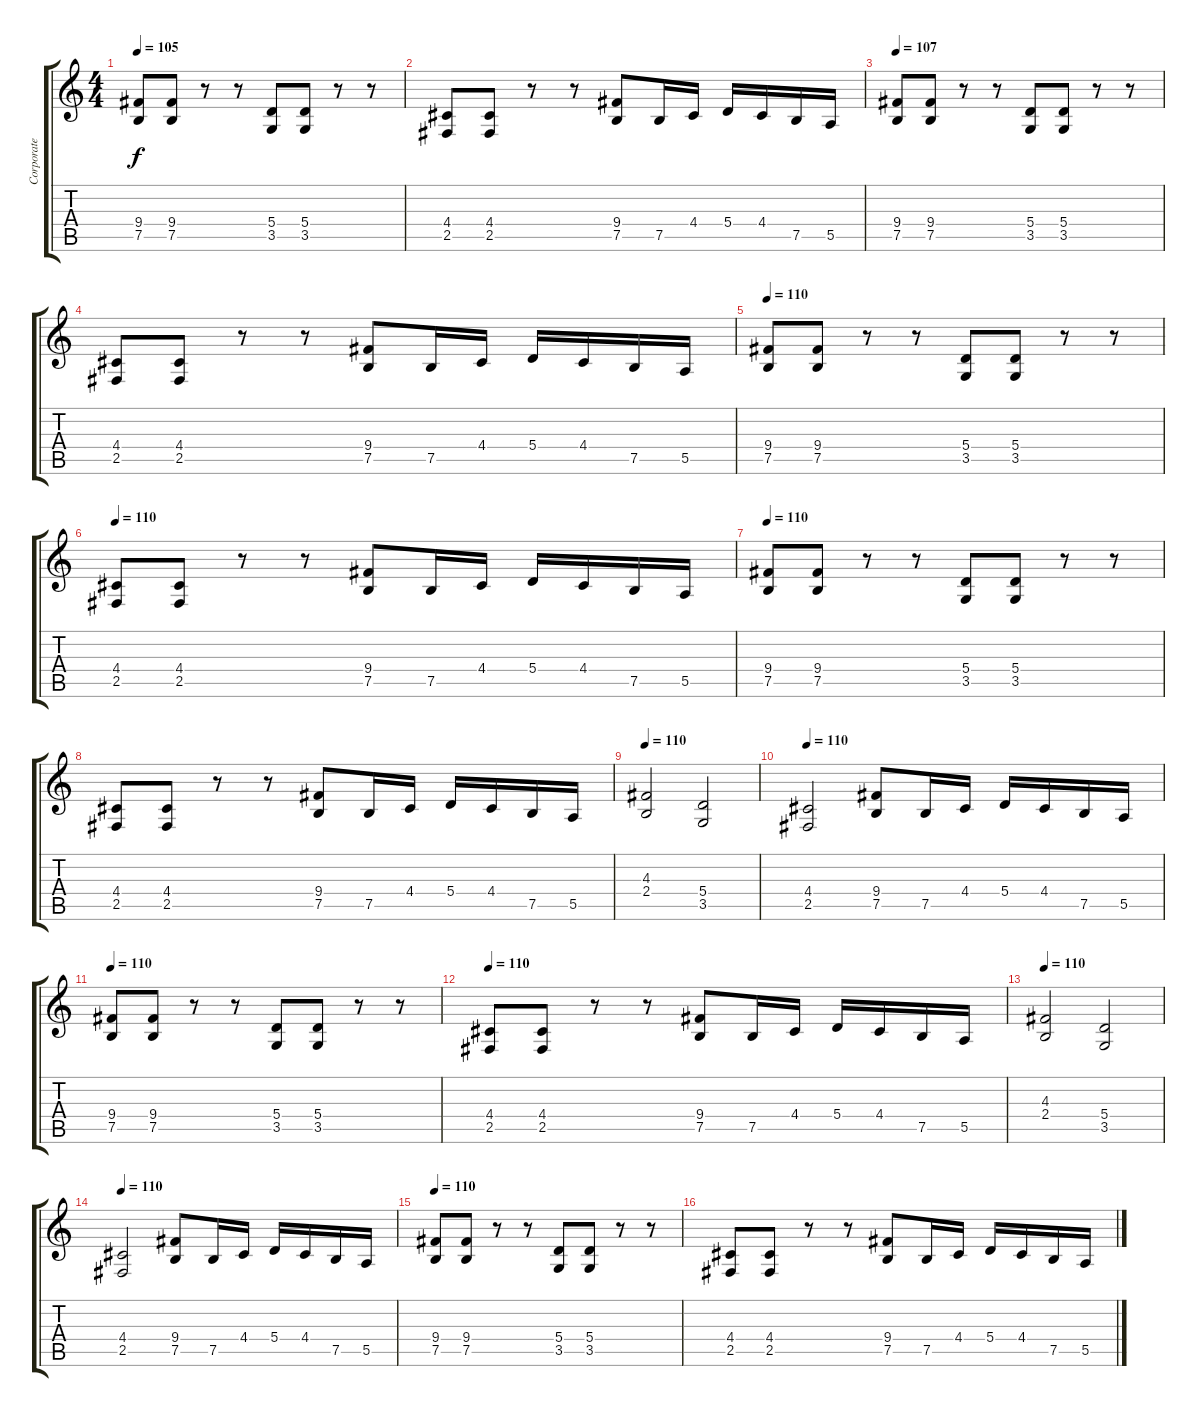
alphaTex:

\track ("Corporate Death (R)" "Corporate ") {instrument distortionguitar}
\staff {score tabs}
\tuning (B3 Gb3 D3 A2 E2 B1) {hide}
\ts (4 4)
\tempo 105
\clef g2
\ks c
(9.4 7.5).8{dy f instrument distortionguitar} (9.4 7.5).8 r.8 r.8 (5.4 3.5).8 (5.4 3.5).8 r.8 r.8 |
(4.4 2.5).8 (4.4 2.5).8 r.8 r.8 (9.4 7.5).8 7.5.16 4.4.16 5.4.16 4.4.16 7.5.16 5.5.16 |
\tempo 107
(9.4 7.5).8 (9.4 7.5).8 r.8 r.8 (5.4 3.5).8 (5.4 3.5).8 r.8 r.8 |
(4.4 2.5).8 (4.4 2.5).8 r.8 r.8 (9.4 7.5).8 7.5.16 4.4.16 5.4.16 4.4.16 7.5.16 5.5.16 |
\tempo 110
(9.4 7.5).8 (9.4 7.5).8 r.8 r.8 (5.4 3.5).8 (5.4 3.5).8 r.8 r.8 |
\tempo 110
(4.4 2.5).8 (4.4 2.5).8 r.8 r.8 (9.4 7.5).8 7.5.16 4.4.16 5.4.16 4.4.16 7.5.16 5.5.16 |
\tempo 110
(9.4 7.5).8 (9.4 7.5).8 r.8 r.8 (5.4 3.5).8 (5.4 3.5).8 r.8 r.8 |
(4.4 2.5).8 (4.4 2.5).8 r.8 r.8 (9.4 7.5).8 7.5.16 4.4.16 5.4.16 4.4.16 7.5.16 5.5.16 |
\tempo 112
\tempo 110
(4.3 2.4).2 (5.4 3.5).2 |
\tempo 110
(4.4 2.5).2 (9.4 7.5).8 7.5.16 4.4.16 5.4.16 4.4.16 7.5.16 5.5.16 |
\tempo 110
(9.4 7.5).8 (9.4 7.5).8 r.8 r.8 (5.4 3.5).8 (5.4 3.5).8 r.8 r.8 |
\tempo 110
(4.4 2.5).8 (4.4 2.5).8 r.8 r.8 (9.4 7.5).8 7.5.16 4.4.16 5.4.16 4.4.16 7.5.16 5.5.16 |
\tempo 112
\tempo 110
(4.3 2.4).2 (5.4 3.5).2 |
\tempo 110
(4.4 2.5).2 (9.4 7.5).8 7.5.16 4.4.16 5.4.16 4.4.16 7.5.16 5.5.16 |
\tempo 110
(9.4 7.5).8 (9.4 7.5).8 r.8 r.8 (5.4 3.5).8 (5.4 3.5).8 r.8 r.8 |
(4.4 2.5).8 (4.4 2.5).8 r.8 r.8 (9.4 7.5).8 7.5.16 4.4.16 5.4.16 4.4.16 7.5.16 5.5.16
